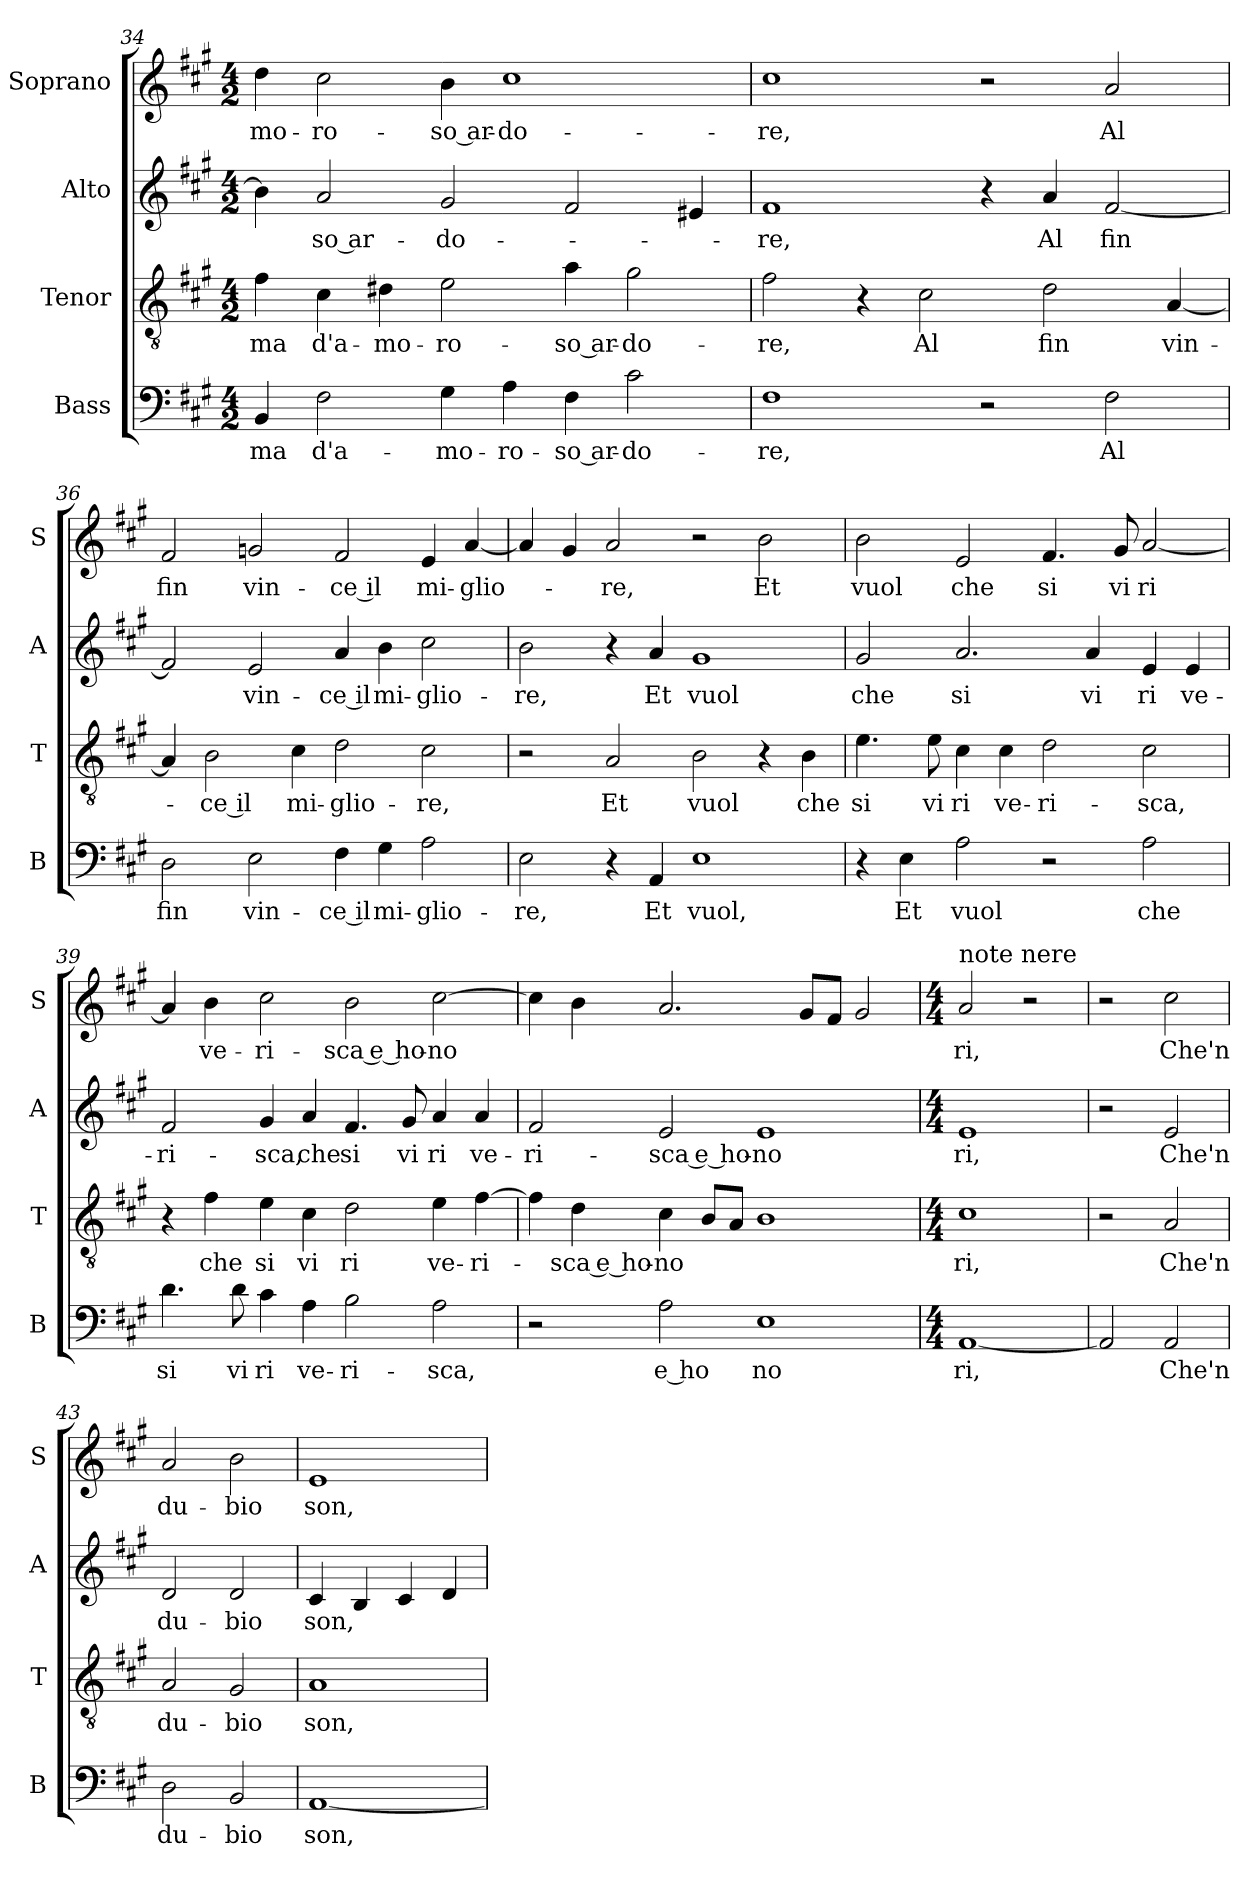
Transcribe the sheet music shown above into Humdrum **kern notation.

**kern	**text	**kern	**text	**kern	**text	**kern	**text
*part4	*part4	*part3	*part3	*part2	*part2	*part1	*part1
*staff4	*staff4	*staff3	*staff3	*staff2	*staff2	*staff1	*staff1
*I"Bass	*	*I"Tenor	*	*I"Alto	*	*I"Soprano	*
*I'B	*	*I'T	*	*I'A	*	*I'S	*
*clefF4	*	*clefGv2	*	*clefG2	*	*clefG2	*
*k[f#c#g#]	*	*k[f#c#g#]	*	*k[f#c#g#]	*	*k[f#c#g#]	*
*A:	*	*A:	*	*A:	*	*A:	*
*M4/2	*	*M4/2	*	*M4/2	*	*M4/2	*
=34	=34	=34	=34	=34	=34	=34	=34
!	!LO:LY:b	!	!LO:LY:b	!	!	!	!LO:LY:b
4BB/	-ma	4f#\	-ma	4b\]	.	4dd\	-mo-
!	!LO:LY:b	!	!LO:LY:b	!	!LO:LY:b	!	!LO:LY:b
2F#\	d'a-	4c#\	d'a-	2a/	-so ar-	2cc#\	-ro-
!	!	!	!LO:LY:b	!	!	!	!
.	.	4d#X\	-mo-	.	.	.	.
!	!LO:LY:b	!	!LO:LY:b	!	!LO:LY:b	!	!LO:LY:b
4G#\	-mo-	2e\	-ro-	2g#/	-do-	4b\	-so ar-
!	!LO:LY:b	!	!	!	!	!	!LO:LY:b
4A\	-ro-	.	.	.	.	1cc#	-do-
!	!LO:LY:b	!	!LO:LY:b	!	!	!	!
4F#\	-so ar-	4a\	-so ar-	2f#/	.	.	.
!	!LO:LY:b	!	!LO:LY:b	!	!	!	!
2c#\	-do-	2g#\	-do-	.	.	.	.
.	.	.	.	4e#X/	.	.	.
=35	=35	=35	=35	=35	=35	=35	=35
!	!LO:LY:b	!	!LO:LY:b	!	!LO:LY:b	!	!LO:LY:b
1F#	-re,	2f#\	-re,	1f#	-re,	1cc#	-re,
.	.	4r	.	.	.	.	.
!	!	!	!LO:LY:b	!	!	!	!
.	.	2c#\	Al	.	.	.	.
2r	.	.	.	4r	.	2r	.
!	!	!	!LO:LY:b	!	!LO:LY:b	!	!
.	.	2d\	fin	4a/	Al	.	.
!	!LO:LY:b	!	!	!	!LO:LY:b	!	!LO:LY:b
2F#\	Al	.	.	[2f#/	fin	2a/	Al
!	!	!	!LO:LY:b	!	!	!	!
.	.	[4A/	vin-	.	.	.	.
!!LO:PB:g=z
=36	=36	=36	=36	=36	=36	=36	=36
!	!LO:LY:b	!	!	!	!	!	!LO:LY:b
2D\	fin	4A/]	.	2f#/]	.	2f#/	fin
!	!	!	!LO:LY:b	!	!	!	!
.	.	2B\	-ce il	.	.	.	.
!	!LO:LY:b	!	!	!	!LO:LY:b	!	!LO:LY:b
2E\	vin-	.	.	2e/	vin-	2gn/	vin-
!	!	!	!LO:LY:b	!	!	!	!
.	.	4c#\	mi-	.	.	.	.
!	!LO:LY:b	!	!LO:LY:b	!	!LO:LY:b	!	!LO:LY:b
4F#\	-ce il	2d\	-glio-	4a/	-ce il	2f#/	-ce il
!	!LO:LY:b	!	!	!	!LO:LY:b	!	!
4G#\	mi-	.	.	4b\	mi-	.	.
!	!LO:LY:b	!	!LO:LY:b	!	!LO:LY:b	!	!LO:LY:b
2A\	-glio-	2c#\	-re,	2cc#\	-glio-	4e/	mi-
!	!	!	!	!	!	!	!LO:LY:b
.	.	.	.	.	.	[4a/	-glio-
=37	=37	=37	=37	=37	=37	=37	=37
!	!LO:LY:b	!	!	!	!LO:LY:b	!	!
2E\	-re,	2r	.	2b\	-re,	4a/]	.
.	.	.	.	.	.	4g#/	.
!	!	!	!LO:LY:b	!	!	!	!LO:LY:b
4r	.	2A/	Et	4r	.	2a/	-re,
!	!LO:LY:b	!	!	!	!LO:LY:b	!	!
4AA/	Et	.	.	4a/	Et	.	.
!	!LO:LY:b	!	!LO:LY:b	!	!LO:LY:b	!	!
1E	vuol,	2B\	vuol	1g#	vuol	2r	.
!	!	!	!	!	!	!	!LO:LY:b
.	.	4r	.	.	.	2b\	Et
!	!	!	!LO:LY:b	!	!	!	!
.	.	4B\	che	.	.	.	.
=38	=38	=38	=38	=38	=38	=38	=38
!	!	!	!LO:LY:b	!	!LO:LY:b	!	!LO:LY:b
4r	.	4.e\	si	2g#/	che	2b\	vuol
!	!LO:LY:b	!	!	!	!	!	!
4E\	Et	.	.	.	.	.	.
!	!	!	!LO:LY:b	!	!	!	!
.	.	8e\	vi	.	.	.	.
!	!LO:LY:b	!	!LO:LY:b	!	!LO:LY:b	!	!LO:LY:b
2A\	vuol	4c#\	ri	2.a/	si	2e/	che
!	!	!	!LO:LY:b	!	!	!	!
.	.	4c#\	ve-	.	.	.	.
!	!	!	!LO:LY:b	!	!	!	!LO:LY:b
2r	.	2d\	-ri-	.	.	4.f#/	si
!	!	!	!	!	!LO:LY:b	!	!
.	.	.	.	4a/	vi	.	.
!	!	!	!	!	!	!	!LO:LY:b
.	.	.	.	.	.	8g#/	vi
!	!LO:LY:b	!	!LO:LY:b	!	!LO:LY:b	!	!LO:LY:b
2A\	che	2c#\	-sca,	4e/	ri	[2a/	ri
!	!	!	!	!	!LO:LY:b	!	!
.	.	.	.	4e/	ve-	.	.
!!LO:LB:g=z
=39	=39	=39	=39	=39	=39	=39	=39
!	!LO:LY:b	!	!	!	!LO:LY:b	!	!
4.d\	si	4r	.	2f#/	-ri-	4a/]	.
!	!	!	!LO:LY:b	!	!	!	!LO:LY:b
.	.	4f#\	che	.	.	4b\	ve-
!	!LO:LY:b	!	!	!	!	!	!
8d\	vi	.	.	.	.	.	.
!	!LO:LY:b	!	!LO:LY:b	!	!LO:LY:b	!	!LO:LY:b
4c#\	ri	4e\	si	4g#/	-sca,	2cc#\	-ri-
!	!LO:LY:b	!	!LO:LY:b	!	!LO:LY:b	!	!
4A\	ve-	4c#\	vi	4a/	che	.	.
!	!LO:LY:b	!	!LO:LY:b	!	!LO:LY:b	!	!LO:LY:b
2B\	-ri-	2d\	ri	4.f#/	si	2b\	-sca e ho-
!	!	!	!	!	!LO:LY:b	!	!
.	.	.	.	8g#/	vi	.	.
!	!LO:LY:b	!	!LO:LY:b	!	!LO:LY:b	!	!LO:LY:b
2A\	-sca,	4e\	ve-	4a/	ri	[2cc#\	-no
!	!	!	!LO:LY:b	!	!LO:LY:b	!	!
.	.	[4f#\	-ri-	4a/	ve-	.	.
=40	=40	=40	=40	=40	=40	=40	=40
!	!	!	!	!	!LO:LY:b	!	!
2r	.	4f#\]	.	2f#/	-ri-	4cc#\]	.
!	!	!	!LO:LY:b	!	!	!	!
.	.	4d\	-sca e ho-	.	.	4b\	.
!	!LO:LY:b	!	!LO:LY:b	!	!LO:LY:b	!	!
2A\	e ho	4c#\	-no	2e/	-sca e ho-	2.a/	.
.	.	8B/L	.	.	.	.	.
.	.	8A/J	.	.	.	.	.
!	!LO:LY:b	!	!	!	!LO:LY:b	!	!
1E	no	1B	.	1e	-no	.	.
.	.	.	.	.	.	8g#/L	.
.	.	.	.	.	.	8f#/J	.
.	.	.	.	.	.	2g#/	.
=41	=41	=41	=41	=41	=41	=41	=41
*M4/4	*	*M4/4	*	*M4/4	*	*M4/4	*
!	!	!	!	!	!	!LO:TX:a:t=note nere	!
!	!LO:LY:b	!	!LO:LY:b	!	!LO:LY:b	!	!LO:LY:b
[1AA	ri,	1c#	ri,	1e	ri,	2a/	ri,
.	.	.	.	.	.	2r	.
=42	=42	=42	=42	=42	=42	=42	=42
2AA/]	.	2r	.	2r	.	2r	.
!	!LO:LY:b	!	!LO:LY:b	!	!LO:LY:b	!	!LO:LY:b
2AA/	Che'n	2A/	Che'n	2e/	Che'n	2cc#\	Che'n
=43	=43	=43	=43	=43	=43	=43	=43
!	!LO:LY:b	!	!LO:LY:b	!	!LO:LY:b	!	!LO:LY:b
2D\	du-	2A/	du-	2d/	du-	2a/	du-
!	!LO:LY:b	!	!LO:LY:b	!	!LO:LY:b	!	!LO:LY:b
2BB/	-bio	2G#/	-bio	2d/	-bio	2b\	-bio
!!LO:LB:g=z
=44	=44	=44	=44	=44	=44	=44	=44
!	!LO:LY:b	!	!LO:LY:b	!	!LO:LY:b	!	!LO:LY:b
[1AA	son,	1A	son,	4c#/	son,	1e	son,
.	.	.	.	4B/	.	.	.
.	.	.	.	4c#/	.	.	.
.	.	.	.	4d/	.	.	.
=	=	=	=	=	=	=	=
*-	*-	*-	*-	*-	*-	*-	*-
